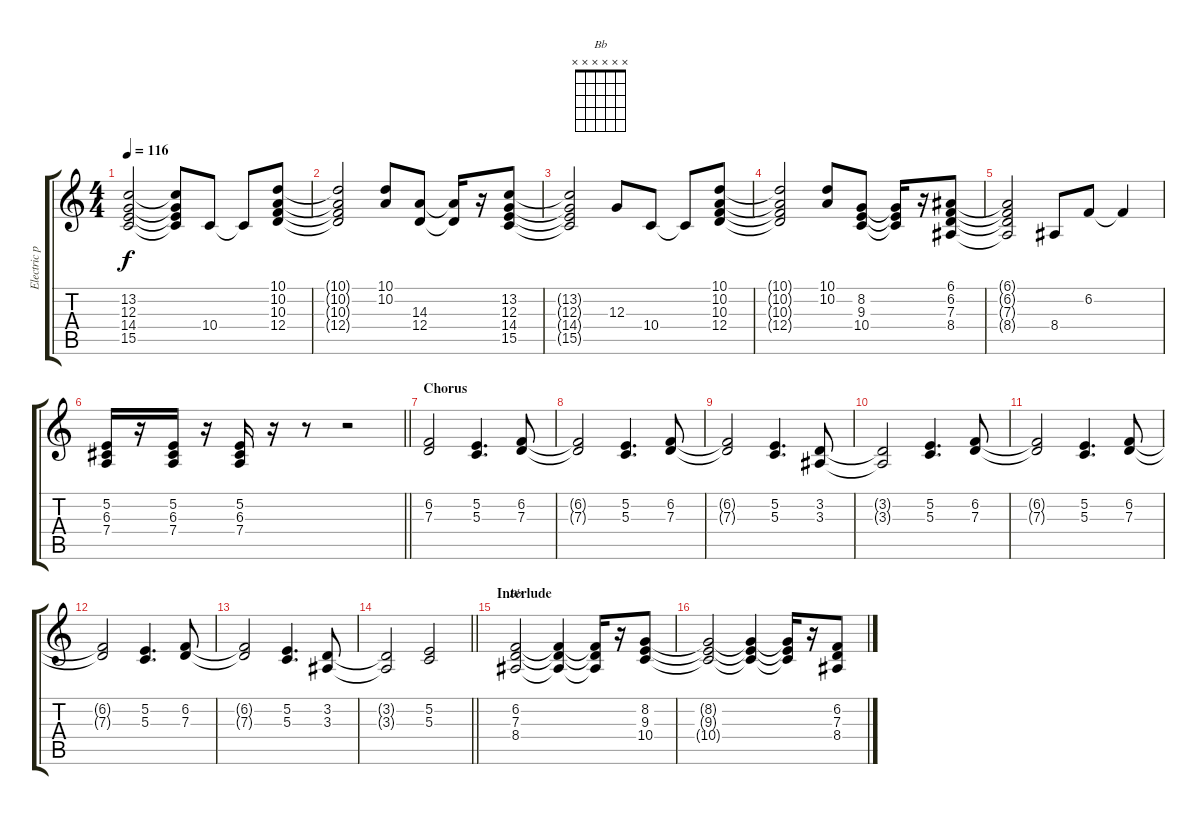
\track ("Electric piano" "Electric p") {instrument electricpiano1}
\staff {score tabs}
\tuning (E4 B3 G3 D3 A2 E2) {hide}
\chord ("Bb" x x x x x x)
\ts (4 4)
\tempo 116
\clef g2
\ks c
(13.2{t} 12.3{t} 14.4{t} 15.5{t}).2{dy f} (13.2{t} 12.3{t} 14.4{t} 15.5{t}).8 10.4.8 10.4{t}.8 (10.1 10.2 10.3 12.4).8 |
(10.1{t} 10.2{t} 10.3{t} 12.4{t}).2 (10.1 10.2).8 (14.3 12.4).8 (14.3{t} 12.4{t}).16 r.16 (13.2 12.3 14.4 15.5).8 |
(13.2{t} 12.3{t} 14.4{t} 15.5{t}).2 12.3.8 10.4.8 10.4{t}.8 (10.1 10.2 10.3 12.4).8 |
(10.1{t} 10.2{t} 10.3{t} 12.4{t}).2 (10.1 10.2).8 (8.2 9.3 10.4).8 (8.2{t} 9.3{t} 10.4{t}).16 r.16 (6.1 6.2 7.3 8.4).8 |
(6.1{t} 6.2{t} 7.3{t} 8.4{t}).2 8.4.8 6.2.8 6.2{t}.4 |
\barLineRight lightlight
(5.2 6.3 7.4).16 r.16 (5.2 6.3 7.4).16 r.16 (5.2 6.3 7.4).16 r.16 r.8 r.2 |
\section ("" "Chorus")
(6.2 7.3).2 (5.2 5.3).4{d} (6.2 7.3).8 |
(6.2{t} 7.3{t}).2 (5.2 5.3).4{d} (6.2 7.3).8 |
(6.2{t} 7.3{t}).2 (5.2 5.3).4{d} (3.2 3.3).8 |
(3.2{t} 3.3{t}).2 (5.2 5.3).4{d} (6.2 7.3).8 |
(6.2{t} 7.3{t}).2 (5.2 5.3).4{d} (6.2 7.3).8 |
(6.2{t} 7.3{t}).2 (5.2 5.3).4{d} (6.2 7.3).8 |
(6.2{t} 7.3{t}).2 (5.2 5.3).4{d} (3.2 3.3).8 |
\barLineRight lightlight
(3.2{t} 3.3{t}).2 (5.2 5.3).2 |
\section ("" "Interlude")
(6.2 7.3 8.4).2{ch "Bb"} (6.2{t} 7.3{t} 8.4{t}).4 (6.2{t} 7.3{t} 8.4{t}).16 r.16 (8.2 9.3 10.4).8 |
(8.2{t} 9.3{t} 10.4{t}).2 (8.2{t} 9.3{t} 10.4{t}).4 (8.2{t} 9.3{t} 10.4{t}).16 r.16 (6.2 7.3 8.4).8
